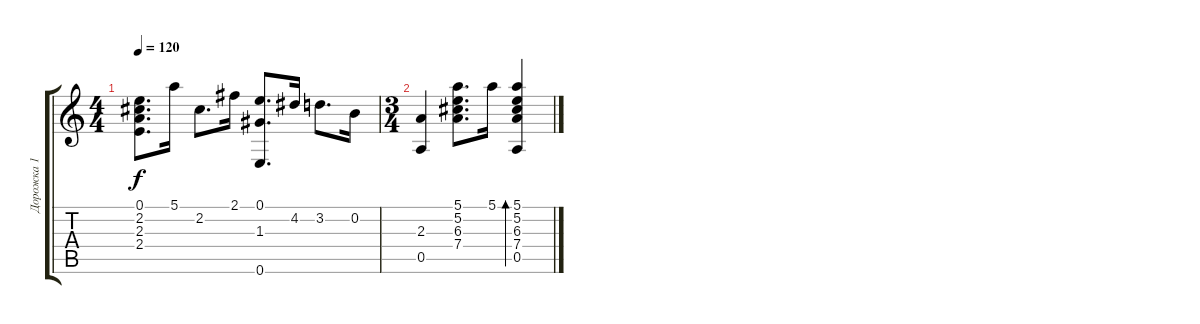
\track ("Дорожка 1" "Дорожка 1") {instrument acousticguitarnylon}
\staff {score tabs}
\tuning (E4 B3 G3 D3 A2 E2) {hide}
\ts (4 4)
\tempo 120
\clef g2
\ks c
(0.1 2.2 2.3 2.4).8{d dy f} 5.1.16 2.2.8{d} 2.1.16 (0.1 1.3 0.6).8{d} 4.2.16 3.2.8{d} 0.2.16 |
\ts (3 4)
(2.3 0.5).4 (5.1 5.2 6.3 7.4).8{d} 5.1.16 (5.1 5.2 6.3 7.4 0.5).4{bd 60}
